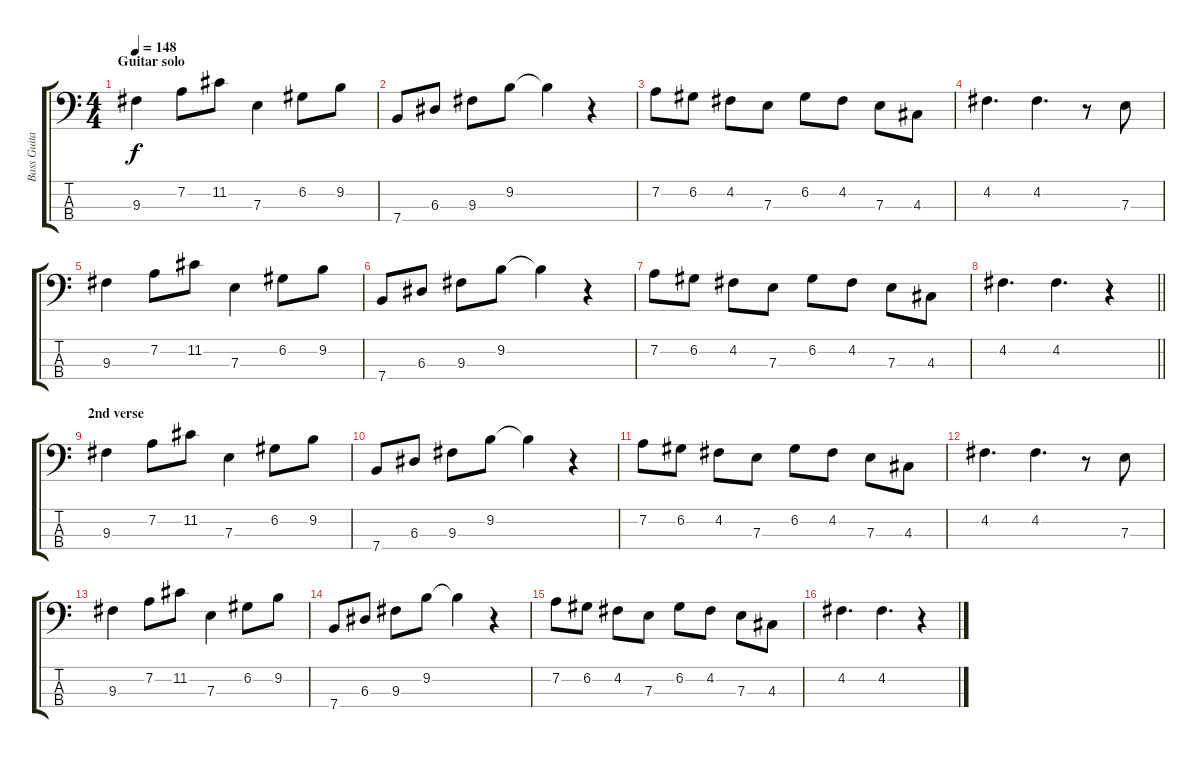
\track ("Bass Guitar" "Bass Guita") {instrument electricbasspick}
\staff {score tabs}
\tuning (G2 D2 A1 E1) {hide}
\ts (4 4)
\section ("" "Guitar solo")
\tempo 148
\clef f4
\ks c
9.3.4{dy f} 7.2.8 11.2.8 7.3.4 6.2.8 9.2.8 |
7.4.8 6.3.8 9.3.8 9.2.8 9.2{t}.4 r.4 |
7.2.8 6.2.8 4.2.8 7.3.8 6.2.8 4.2.8 7.3.8 4.3.8 |
4.2.4{d} 4.2.4{d} r.8 7.3.8 |
9.3.4 7.2.8 11.2.8 7.3.4 6.2.8 9.2.8 |
7.4.8 6.3.8 9.3.8 9.2.8 9.2{t}.4 r.4 |
7.2.8 6.2.8 4.2.8 7.3.8 6.2.8 4.2.8 7.3.8 4.3.8 |
\barLineRight lightlight
4.2.4{d} 4.2.4{d} r.4 |
\section ("" "2nd verse")
9.3.4 7.2.8 11.2.8 7.3.4 6.2.8 9.2.8 |
7.4.8 6.3.8 9.3.8 9.2.8 9.2{t}.4 r.4 |
7.2.8 6.2.8 4.2.8 7.3.8 6.2.8 4.2.8 7.3.8 4.3.8 |
4.2.4{d} 4.2.4{d} r.8 7.3.8 |
9.3.4 7.2.8 11.2.8 7.3.4 6.2.8 9.2.8 |
7.4.8 6.3.8 9.3.8 9.2.8 9.2{t}.4 r.4 |
7.2.8 6.2.8 4.2.8 7.3.8 6.2.8 4.2.8 7.3.8 4.3.8 |
4.2.4{d} 4.2.4{d} r.4
